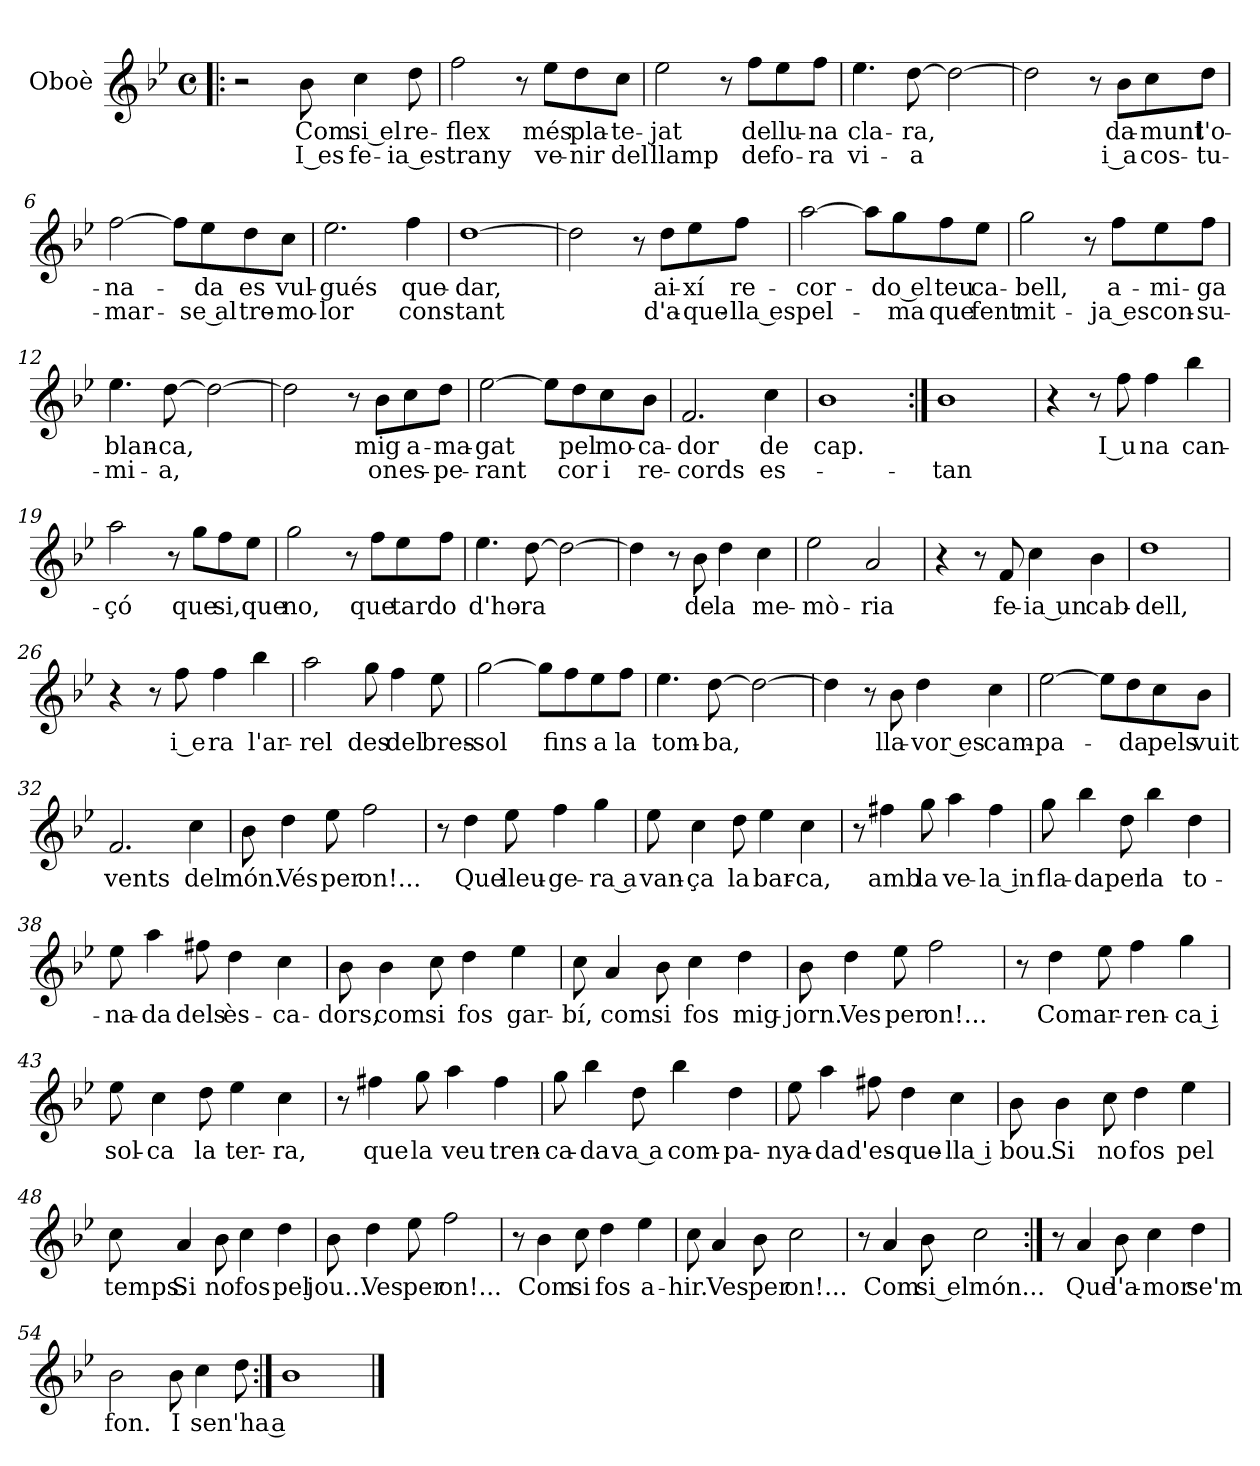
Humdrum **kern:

**kern	**text	**text
*part1	*part1	*part1
*staff1	*staff1	*staff1
*I"Oboè	*	*
*I'Ob.	*	*
*clefG2	*	*
*k[b-e-]	*	*
*M4/4	*	*
*met(c)	*	*
=1!|:	=1!|:	=1!|:
2r	.	.
!	!LO:LY:b	!LO:LY:b
8b-\	Com	I es
!	!LO:LY:b	!LO:LY:b
4cc\	si el	fe-
!	!LO:LY:b	!LO:LY:b
8dd\	re-	ia es
=2	=2	=2
!	!LO:LY:b	!LO:LY:b
2ff\	-flex	-trany
8r	.	.
!	!LO:LY:b	!LO:LY:b
8ee-\L	més	ve-
!	!LO:LY:b	!LO:LY:b
8dd\	pla-	-nir
!	!LO:LY:b	!LO:LY:b
8cc\J	-te-	del
=3	=3	=3
!	!LO:LY:b	!LO:LY:b
2ee-\	-jat	llamp
8r	.	.
!	!LO:LY:b	!LO:LY:b
8ff\L	de	de
!	!LO:LY:b	!LO:LY:b
8ee-\	llu-	fo-
!	!LO:LY:b	!LO:LY:b
8ff\J	-na	-ra
=4	=4	=4
!	!LO:LY:b	!LO:LY:b
4.ee-\	cla-	vi-
!	!LO:LY:b	!LO:LY:b
[8dd\	-ra,	-a
2dd\_	.	.
=5	=5	=5
2dd\]	.	.
8r	.	.
!	!LO:LY:b	!LO:LY:b
8b-\L	da-	i a
!	!LO:LY:b	!LO:LY:b
8cc\	-munt	-cos-
!	!LO:LY:b	!LO:LY:b
8dd\J	l'o-	-tu-
!!LO:LB:g=z
=6	=6	=6
!	!LO:LY:b	!LO:LY:b
[2ff\	-na-	-mar-
8ff\L]	.	.
!	!LO:LY:b	!LO:LY:b
8ee-\	-da	se al
!	!LO:LY:b	!LO:LY:b
8dd\	es	tre-
!	!LO:LY:b	!LO:LY:b
8cc\J	vul-	-mo-
=7	=7	=7
!	!LO:LY:b	!LO:LY:b
2.ee-\	-gués	-lor
!	!LO:LY:b	!LO:LY:b
4ff\	que-	cons-
=8	=8	=8
!	!LO:LY:b	!LO:LY:b
[1dd	-dar,	-tant
=9	=9	=9
2dd\]	.	.
8r	.	.
!	!LO:LY:b	!LO:LY:b
8dd\L	ai-	d'a-
!	!LO:LY:b	!LO:LY:b
8ee-\	-xí	-que-
!	!LO:LY:b	!LO:LY:b
8ff\J	re-	lla es
=10	=10	=10
!	!LO:LY:b	!LO:LY:b
[2aa\	-cor-	-pel-
8aa\L]	.	.
!	!LO:LY:b	!LO:LY:b
8gg\	do el	-ma
!	!LO:LY:b	!LO:LY:b
8ff\	teu	que
!	!LO:LY:b	!LO:LY:b
8ee-\J	ca-	fent
=11	=11	=11
!	!LO:LY:b	!LO:LY:b
2gg\	-bell,	mit-
8r	.	.
!	!LO:LY:b	!LO:LY:b
8ff\L	a-	ja es
!	!LO:LY:b	!LO:LY:b
8ee-\	-mi-	con-
!	!LO:LY:b	!LO:LY:b
8ff\J	-ga	-su-
!!LO:LB:g=z
=12	=12	=12
!	!LO:LY:b	!LO:LY:b
4.ee-\	blan-	-mi-
!	!LO:LY:b	!LO:LY:b
[8dd\	-ca,	-a,
2dd\_	.	.
=13	=13	=13
2dd\]	.	.
8r	.	.
!	!LO:LY:b	!LO:LY:b
8b-\L	mig	on
!	!LO:LY:b	!LO:LY:b
8cc\	a-	es-
!	!LO:LY:b	!LO:LY:b
8dd\J	-ma-	-pe-
=14	=14	=14
!	!LO:LY:b	!LO:LY:b
[2ee-\	-gat	-rant
8ee-\L]	.	.
!	!LO:LY:b	!LO:LY:b
8dd\	pel	cor
!	!LO:LY:b	!LO:LY:b
8cc\	mo-	i
!	!LO:LY:b	!LO:LY:b
8b-\J	-ca-	re-
=15	=15	=15
!	!LO:LY:b	!LO:LY:b
2.f/	-dor	-cords
!	!LO:LY:b	!LO:LY:b
4cc\	de	es-
=16	=16	=16
!	!LO:LY:b	!
1b-	cap.	.
=17:|!	=17:|!	=17:|!
!	!	!LO:LY:b
1b-	.	-tan
=18	=18	=18
4r	.	.
8r	.	.
!	!LO:LY:b	!
8ff\	I u	.
!	!LO:LY:b	!
4ff\	-na	.
!	!LO:LY:b	!
4bb-\	can-	.
=19	=19	=19
!	!LO:LY:b	!
2aa\	-çó	.
8r	.	.
!	!LO:LY:b	!
8gg\L	que	.
!	!LO:LY:b	!
8ff\	si,	.
!	!LO:LY:b	!
8ee-\J	que	.
!!LO:LB:g=z
=20	=20	=20
!	!LO:LY:b	!
2gg\	no,	.
8r	.	.
!	!LO:LY:b	!
8ff\L	que	.
!	!LO:LY:b	!
8ee-\	tard	.
!	!LO:LY:b	!
8ff\J	o	.
=21	=21	=21
!	!LO:LY:b	!
4.ee-\	d'ho-	.
!	!LO:LY:b	!
[8dd\	-ra	.
2dd\_	.	.
=22	=22	=22
4dd\]	.	.
8r	.	.
!	!LO:LY:b	!
8b-\	de	.
!	!LO:LY:b	!
4dd\	la	.
!	!LO:LY:b	!
4cc\	me-	.
=23	=23	=23
!	!LO:LY:b	!
2ee-\	-mò-	.
!	!LO:LY:b	!
2a/	-ria	.
=24	=24	=24
4r	.	.
8r	.	.
!	!LO:LY:b	!
8f/	fe-	.
!	!LO:LY:b	!
4cc\	ia un	.
!	!LO:LY:b	!
4b-\	cab-	.
=25	=25	=25
!	!LO:LY:b	!
1dd	-dell,	.
=26	=26	=26
4r	.	.
8r	.	.
!	!LO:LY:b	!
8ff\	i e	.
!	!LO:LY:b	!
4ff\	ra	.
!	!LO:LY:b	!
4bb-\	l'ar-	.
=27	=27	=27
!	!LO:LY:b	!
2aa\	-rel	.
!	!LO:LY:b	!
8gg\	des	.
!	!LO:LY:b	!
4ff\	del	.
!	!LO:LY:b	!
8ee-\	bres-	.
!!LO:LB:g=z
=28	=28	=28
!	!LO:LY:b	!
[2gg\	-sol	.
8gg\L]	.	.
!	!LO:LY:b	!
8ff\	fins	.
!	!LO:LY:b	!
8ee-\	a	.
!	!LO:LY:b	!
8ff\J	la	.
=29	=29	=29
!	!LO:LY:b	!
4.ee-\	tom-	.
!	!LO:LY:b	!
[8dd\	-ba,	.
2dd\_	.	.
=30	=30	=30
4dd\]	.	.
8r	.	.
!	!LO:LY:b	!
8b-\	lla-	.
!	!LO:LY:b	!
4dd\	vor es	.
!	!LO:LY:b	!
4cc\	-cam-	.
=31	=31	=31
!	!LO:LY:b	!
[2ee-\	-pa-	.
8ee-\L]	.	.
!	!LO:LY:b	!
8dd\	-da	.
!	!LO:LY:b	!
8cc\	pels	.
!	!LO:LY:b	!
8b-\J	vuit	.
=32	=32	=32
!	!LO:LY:b	!
2.f/	vents	.
!	!LO:LY:b	!
4cc\	del	.
=33	=33	=33
!	!LO:LY:b	!
8b-\	món.	.
!	!LO:LY:b	!
4dd\	Vés	.
!	!LO:LY:b	!
8ee-\	per	.
!	!LO:LY:b	!
2ff\	on!...	.
!!LO:LB:g=z
=34	=34	=34
8r	.	.
!	!LO:LY:b	!
4dd\	Que	.
!	!LO:LY:b	!
8ee-\	lleu-	.
!	!LO:LY:b	!
4ff\	-ge-	.
!	!LO:LY:b	!
4gg\	ra a	.
=35	=35	=35
!	!LO:LY:b	!
8ee-\	-van-	.
!	!LO:LY:b	!
4cc\	-ça	.
!	!LO:LY:b	!
8dd\	la	.
!	!LO:LY:b	!
4ee-\	bar-	.
!	!LO:LY:b	!
4cc\	-ca,	.
=36	=36	=36
8r	.	.
!	!LO:LY:b	!
4ff#X\	amb	.
!	!LO:LY:b	!
8gg\	la	.
!	!LO:LY:b	!
4aa\	ve-	.
!	!LO:LY:b	!
4ff#\	la in	.
=37	=37	=37
!	!LO:LY:b	!
8gg\	-fla-	.
!	!LO:LY:b	!
4bb-\	-da	.
!	!LO:LY:b	!
8dd\	per	.
!	!LO:LY:b	!
4bb-\	la	.
!	!LO:LY:b	!
4dd\	to-	.
=38	=38	=38
!	!LO:LY:b	!
8ee-\	-na-	.
!	!LO:LY:b	!
4aa\	-da	.
!	!LO:LY:b	!
8ff#X\	dels	.
!	!LO:LY:b	!
4dd\	ès-	.
!	!LO:LY:b	!
4cc\	-ca-	.
!!LO:LB:g=z
=39	=39	=39
!	!LO:LY:b	!
8b-\	-dors,	.
!	!LO:LY:b	!
4b-\	com	.
!	!LO:LY:b	!
8cc\	si	.
!	!LO:LY:b	!
4dd\	fos	.
!	!LO:LY:b	!
4ee-\	gar-	.
=40	=40	=40
!	!LO:LY:b	!
8cc\	-bí,	.
!	!LO:LY:b	!
4a/	com	.
!	!LO:LY:b	!
8b-\	si	.
!	!LO:LY:b	!
4cc\	fos	.
!	!LO:LY:b	!
4dd\	mig-	.
=41	=41	=41
!	!LO:LY:b	!
8b-\	-jorn.	.
!	!LO:LY:b	!
4dd\	Ves	.
!	!LO:LY:b	!
8ee-\	per	.
!	!LO:LY:b	!
2ff\	on!...	.
=42	=42	=42
8r	.	.
!	!LO:LY:b	!
4dd\	Com	.
!	!LO:LY:b	!
8ee-\	ar-	.
!	!LO:LY:b	!
4ff\	-ren-	.
!	!LO:LY:b	!
4gg\	ca i	.
=43	=43	=43
!	!LO:LY:b	!
8ee-\	sol-	.
!	!LO:LY:b	!
4cc\	-ca	.
!	!LO:LY:b	!
8dd\	la	.
!	!LO:LY:b	!
4ee-\	ter-	.
!	!LO:LY:b	!
4cc\	-ra,	.
!!LO:LB:g=z
=44	=44	=44
8r	.	.
!	!LO:LY:b	!
4ff#X\	que	.
!	!LO:LY:b	!
8gg\	la	.
!	!LO:LY:b	!
4aa\	veu	.
!	!LO:LY:b	!
4ff#\	tren-	.
=45	=45	=45
!	!LO:LY:b	!
8gg\	-ca-	.
!	!LO:LY:b	!
4bb-\	-da	.
!	!LO:LY:b	!
8dd\	va a	.
!	!LO:LY:b	!
4bb-\	-com-	.
!	!LO:LY:b	!
4dd\	-pa-	.
=46	=46	=46
!	!LO:LY:b	!
8ee-\	-nya-	.
!	!LO:LY:b	!
4aa\	-da	.
!	!LO:LY:b	!
8ff#X\	d'es-	.
!	!LO:LY:b	!
4dd\	-que-	.
!	!LO:LY:b	!
4cc\	lla i	.
=47	=47	=47
!	!LO:LY:b	!
8b-\	bou.	.
!	!LO:LY:b	!
4b-\	Si	.
!	!LO:LY:b	!
8cc\	no	.
!	!LO:LY:b	!
4dd\	fos	.
!	!LO:LY:b	!
4ee-\	pel	.
=48	=48	=48
!	!LO:LY:b	!
8cc\	temps.	.
!	!LO:LY:b	!
4a/	Si	.
!	!LO:LY:b	!
8b-\	no	.
!	!LO:LY:b	!
4cc\	fos	.
!	!LO:LY:b	!
4dd\	pel	.
!!LO:LB:g=z
=49	=49	=49
!	!LO:LY:b	!
8b-\	jou...	.
!	!LO:LY:b	!
4dd\	Ves	.
!	!LO:LY:b	!
8ee-\	per	.
!	!LO:LY:b	!
2ff\	on!...	.
=50	=50	=50
8r	.	.
!	!LO:LY:b	!
4b-\	Com	.
!	!LO:LY:b	!
8cc\	si	.
!	!LO:LY:b	!
4dd\	fos	.
!	!LO:LY:b	!
4ee-\	a-	.
=51	=51	=51
!	!LO:LY:b	!
8cc\	-hir.	.
!	!LO:LY:b	!
4a/	Ves	.
!	!LO:LY:b	!
8b-\	per	.
!	!LO:LY:b	!
2cc\	on!...	.
=52	=52	=52
8r	.	.
!	!LO:LY:b	!
4a/	Com	.
!	!LO:LY:b	!
8b-\	si el	.
!	!LO:LY:b	!
2cc\	món...	.
=53:|!	=53:|!	=53:|!
8r	.	.
!	!LO:LY:b	!
4a/	Que	.
!	!LO:LY:b	!
8b-\	l'a-	.
!	!LO:LY:b	!
4cc\	-mor	.
!	!LO:LY:b	!
4dd\	se'm	.
!!LO:LB:g=z
=54	=54	=54
!	!LO:LY:b	!
2b-\	fon.	.
!	!LO:LY:b	!
8b-\	I	.
!	!LO:LY:b	!
4cc\	se	.
!	!LO:LY:b	!
8dd\	n'ha a	.
=55:|!	=55:|!	=55:|!
1b-	.	.
==	==	==
*-	*-	*-
